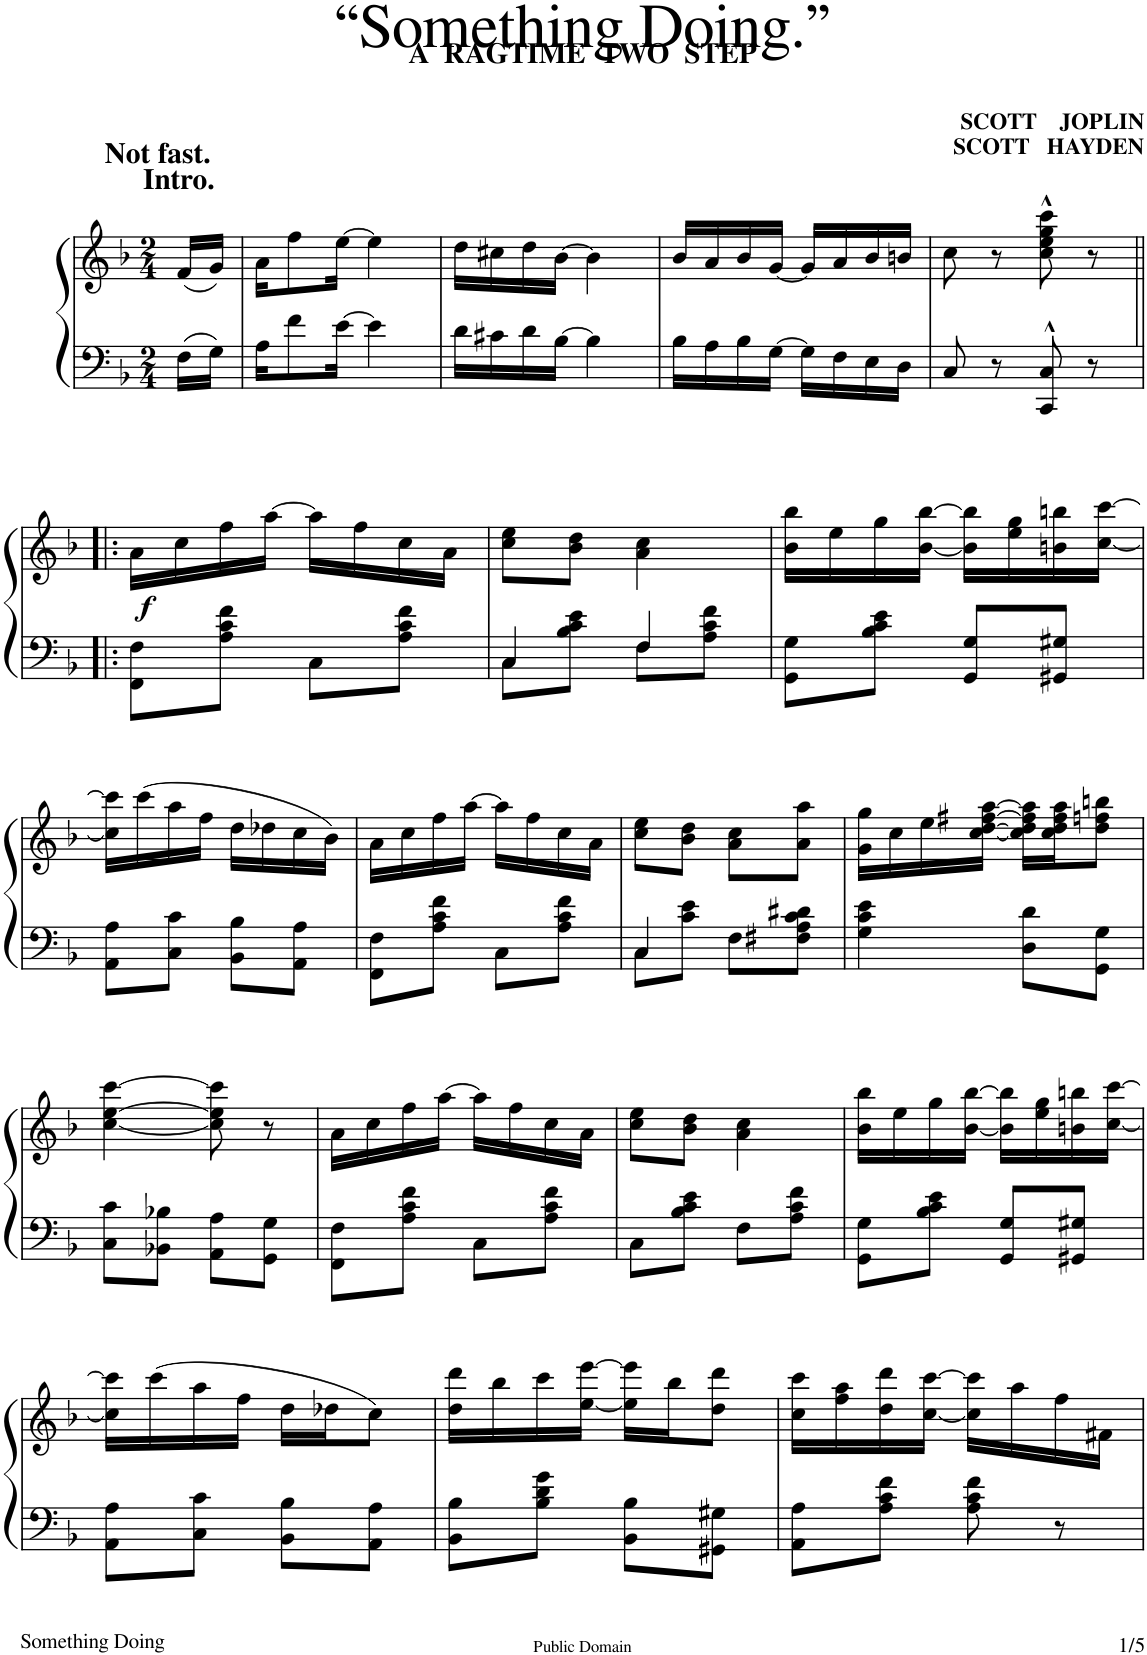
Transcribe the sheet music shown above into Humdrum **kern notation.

**kern	**kern	**dynam
*part1	*part1	*part1
*staff2	*staff1	*staff1/2
*I"Piano	*	*
*I'Pno	*	*
*clefF4	*clefG2	*
*k[b-]	*k[b-]	*
*F:	*F:	*
*M2/4	*M2/4	*
=1	=1	=1
!	!LO:TX:a:B:t=Not fast.	!
!	!LO:TX:a:B:t=Intro.	!
16F\LL	(16f/LL	.
16G\JJ	16g/JJ)	.
=2	=2	=2
16A\KL	16a\KL	.
8f\	8ff\	.
[16e\Jk	[16ee\Jk	.
4e\]	4ee\]	.
=3	=3	=3
16d\LL	16dd\LL	.
16c#X\	16cc#X\	.
16d\	16dd\	.
[16B-\JJ	[16b-\JJ	.
4B-\]	4b-\]	.
=4	=4	=4
16B-\LL	16b-/LL	.
16A\	16a/	.
16B-\	16b-/	.
[16G\JJ	[16g/JJ	.
16G\LL]	16g/LL]	.
16F\	16a/	.
16E\	16b-/	.
16D\JJ	16bn/JJ	.
=5	=5	=5
8C/	8cc\	.
8r	8r	.
8CC/^^ 8C/^^	8cc\^^ 8ee\^^ 8gg\^^ 8ccc\^^	.
8r	8r	.
!!LO:LB:g=z
=6!|:	=6!|:	=6!|:
!	!	!LO:DY:b
8FF\ 8F\L	16a\LL	f
.	16cc\	.
8A\ 8c\ 8f\J	16ff\	.
.	[16aa\JJ	.
8C\L	16aa\LL]	.
.	16ff\	.
8A\ 8c\ 8f\J	16cc\	.
.	16a\JJ	.
=7	=7	=7
*^	*	*
8C\L	4C/	8cc\ 8ee\L	.
8B-\ 8c\ 8e\J	.	8b-\ 8dd\J	.
8F\L	4F/	4a\ 4cc\	.
8A\ 8c\ 8f\J	.	.	.
*v	*v	*	*
=8	=8	=8
8GG\ 8G\L	16b-\ 16bb-\LL	.
.	16ee\	.
8B-\ 8c\ 8e\J	16gg\	.
.	[16b-\ [16bb-\JJ	.
8GG/ 8G/L	16b-\] 16bb-\]LL	.
.	16ee\ 16gg\	.
8GG#X/ 8G#X/J	16bn\ 16bbn\	.
.	[16cc\ [16ccc\JJ	.
!!LO:LB:g=z
=9	=9	=9
8AA\ 8A\L	16cc\] 16ccc\]LL	.
.	(16ccc\	.
8C\ 8c\J	16aa\	.
.	16ff\JJ	.
8BB-\ 8B-\L	16dd\LL	.
.	16dd-X\	.
8AA\ 8A\J	16cc\	.
.	16b-\JJ)	.
=10	=10	=10
8FF\ 8F\L	16a\LL	.
.	16cc\	.
8A\ 8c\ 8f\J	16ff\	.
.	[16aa\JJ	.
8C\L	16aa\LL]	.
.	16ff\	.
8A\ 8c\ 8f\J	16cc\	.
.	16a\JJ	.
=11	=11	=11
*^	*	*
8C\L	4C/	8cc\ 8ee\L	.
8c\ 8e\J	.	8b-\ 8dd\J	.
8F\L	4ryy	8a\ 8cc\L	.
8F#X\ 8A\ 8c\ 8d#X\J	.	8a\ 8aa\J	.
*v	*v	*	*
=12	=12	=12
4G\ 4c\ 4e\	16g\ 16gg\LL	.
.	16cc\	.
.	16ee\	.
.	[16cc\ [16dd\ [16ff#X\ [16aa\JJ	.
8D\ 8d\L	16cc\] 16dd\] 16ff#\] 16aa\]LL	.
.	16cc\ 16dd\ 16ff#\ 16aa\J	.
8GG\ 8G\J	8dd\ 8ffn\ 8bbn\J	.
!!LO:LB:g=z
=13	=13	=13
8C\ 8c\L	[4cc\ [4ee\ [4ccc\	.
8BB-X\ 8B-X\J	.	.
8AA\ 8A\L	8cc\] 8ee\] 8ccc\]	.
8GG\ 8G\J	8r	.
=14	=14	=14
8FF\ 8F\L	16a\LL	.
.	16cc\	.
8A\ 8c\ 8f\J	16ff\	.
.	[16aa\JJ	.
8C\L	16aa\LL]	.
.	16ff\	.
8A\ 8c\ 8f\J	16cc\	.
.	16a\JJ	.
=15	=15	=15
8C\L	8cc\ 8ee\L	.
8B-\ 8c\ 8e\J	8b-\ 8dd\J	.
8F\L	4a\ 4cc\	.
8A\ 8c\ 8f\J	.	.
=16	=16	=16
8GG\ 8G\L	16b-\ 16bb-\LL	.
.	16ee\	.
8B-\ 8c\ 8e\J	16gg\	.
.	[16b-\ [16bb-\JJ	.
8GG/ 8G/L	16b-\] 16bb-\]LL	.
.	16ee\ 16gg\	.
8GG#X/ 8G#X/J	16bn\ 16bbn\	.
.	[16cc\ [16ccc\JJ	.
!!LO:LB:g=z
=17	=17	=17
8AA\ 8A\L	16cc\] 16ccc\]LL	.
.	(16ccc\	.
8C\ 8c\J	16aa\	.
.	16ff\JJ	.
8BB-\ 8B-\L	16dd\LL	.
.	16dd-X\J	.
8AA\ 8A\J	8cc\J)	.
=18	=18	=18
8BB-\ 8B-\L	16dd\ 16ddd\LL	.
.	16bb-\	.
8B-\ 8d\ 8g\J	16ccc\	.
.	[16ee\ [16eee\JJ	.
8BB-\ 8B-\L	16ee\] 16eee\]LL	.
.	16bb-\J	.
8GG#X\ 8G#X\J	8dd\ 8ddd\J	.
=19	=19	=19
8AA\ 8A\L	16cc\ 16ccc\LL	.
.	16ff\ 16aa\	.
8A\ 8c\ 8f\J	16dd\ 16ddd\	.
.	[16cc\ [16ccc\JJ	.
8A\ 8c\ 8f\	16cc\] 16ccc\]LL	.
.	16aa\	.
8r	16ff\	.
.	16f#X\JJ	.
=	=	=
*-	*-	*-
